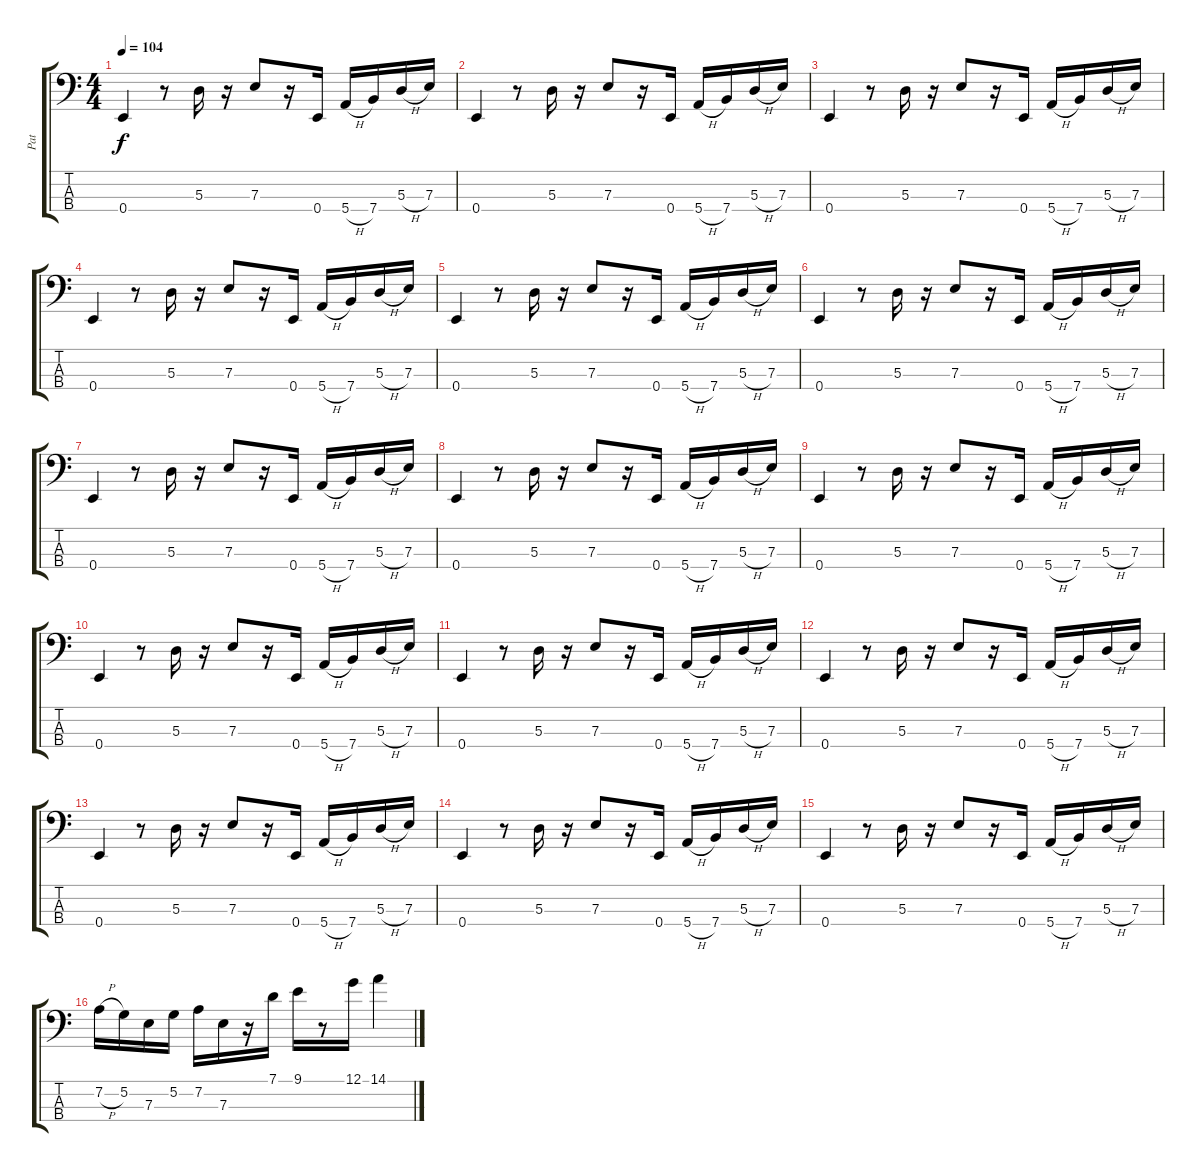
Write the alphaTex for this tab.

\track ("Pat" "Pat") {instrument electricbasspick}
\staff {score tabs}
\tuning (G2 D2 A1 E1) {hide}
\ts (4 4)
\tempo 104
\clef f4
\ks c
0.4.4{dy f} r.8 5.3.16 r.16 7.3.8 r.16 0.4.16 5.4{h}.16 7.4.16 5.3{h}.16 7.3.16 |
0.4.4 r.8 5.3.16 r.16 7.3.8 r.16 0.4.16 5.4{h}.16 7.4.16 5.3{h}.16 7.3.16 |
0.4.4 r.8 5.3.16 r.16 7.3.8 r.16 0.4.16 5.4{h}.16 7.4.16 5.3{h}.16 7.3.16 |
0.4.4 r.8 5.3.16 r.16 7.3.8 r.16 0.4.16 5.4{h}.16 7.4.16 5.3{h}.16 7.3.16 |
0.4.4 r.8 5.3.16 r.16 7.3.8 r.16 0.4.16 5.4{h}.16 7.4.16 5.3{h}.16 7.3.16 |
0.4.4 r.8 5.3.16 r.16 7.3.8 r.16 0.4.16 5.4{h}.16 7.4.16 5.3{h}.16 7.3.16 |
0.4.4 r.8 5.3.16 r.16 7.3.8 r.16 0.4.16 5.4{h}.16 7.4.16 5.3{h}.16 7.3.16 |
0.4.4 r.8 5.3.16 r.16 7.3.8 r.16 0.4.16 5.4{h}.16 7.4.16 5.3{h}.16 7.3.16 |
0.4.4 r.8 5.3.16 r.16 7.3.8 r.16 0.4.16 5.4{h}.16 7.4.16 5.3{h}.16 7.3.16 |
0.4.4 r.8 5.3.16 r.16 7.3.8 r.16 0.4.16 5.4{h}.16 7.4.16 5.3{h}.16 7.3.16 |
0.4.4 r.8 5.3.16 r.16 7.3.8 r.16 0.4.16 5.4{h}.16 7.4.16 5.3{h}.16 7.3.16 |
0.4.4 r.8 5.3.16 r.16 7.3.8 r.16 0.4.16 5.4{h}.16 7.4.16 5.3{h}.16 7.3.16 |
0.4.4 r.8 5.3.16 r.16 7.3.8 r.16 0.4.16 5.4{h}.16 7.4.16 5.3{h}.16 7.3.16 |
0.4.4 r.8 5.3.16 r.16 7.3.8 r.16 0.4.16 5.4{h}.16 7.4.16 5.3{h}.16 7.3.16 |
0.4.4 r.8 5.3.16 r.16 7.3.8 r.16 0.4.16 5.4{h}.16 7.4.16 5.3{h}.16 7.3.16 |
7.2{h}.16 5.2.16 7.3.16 5.2.16 7.2.16 7.3.16 r.16 7.1.16 9.1.16 r.8 12.1.16 14.1.4
